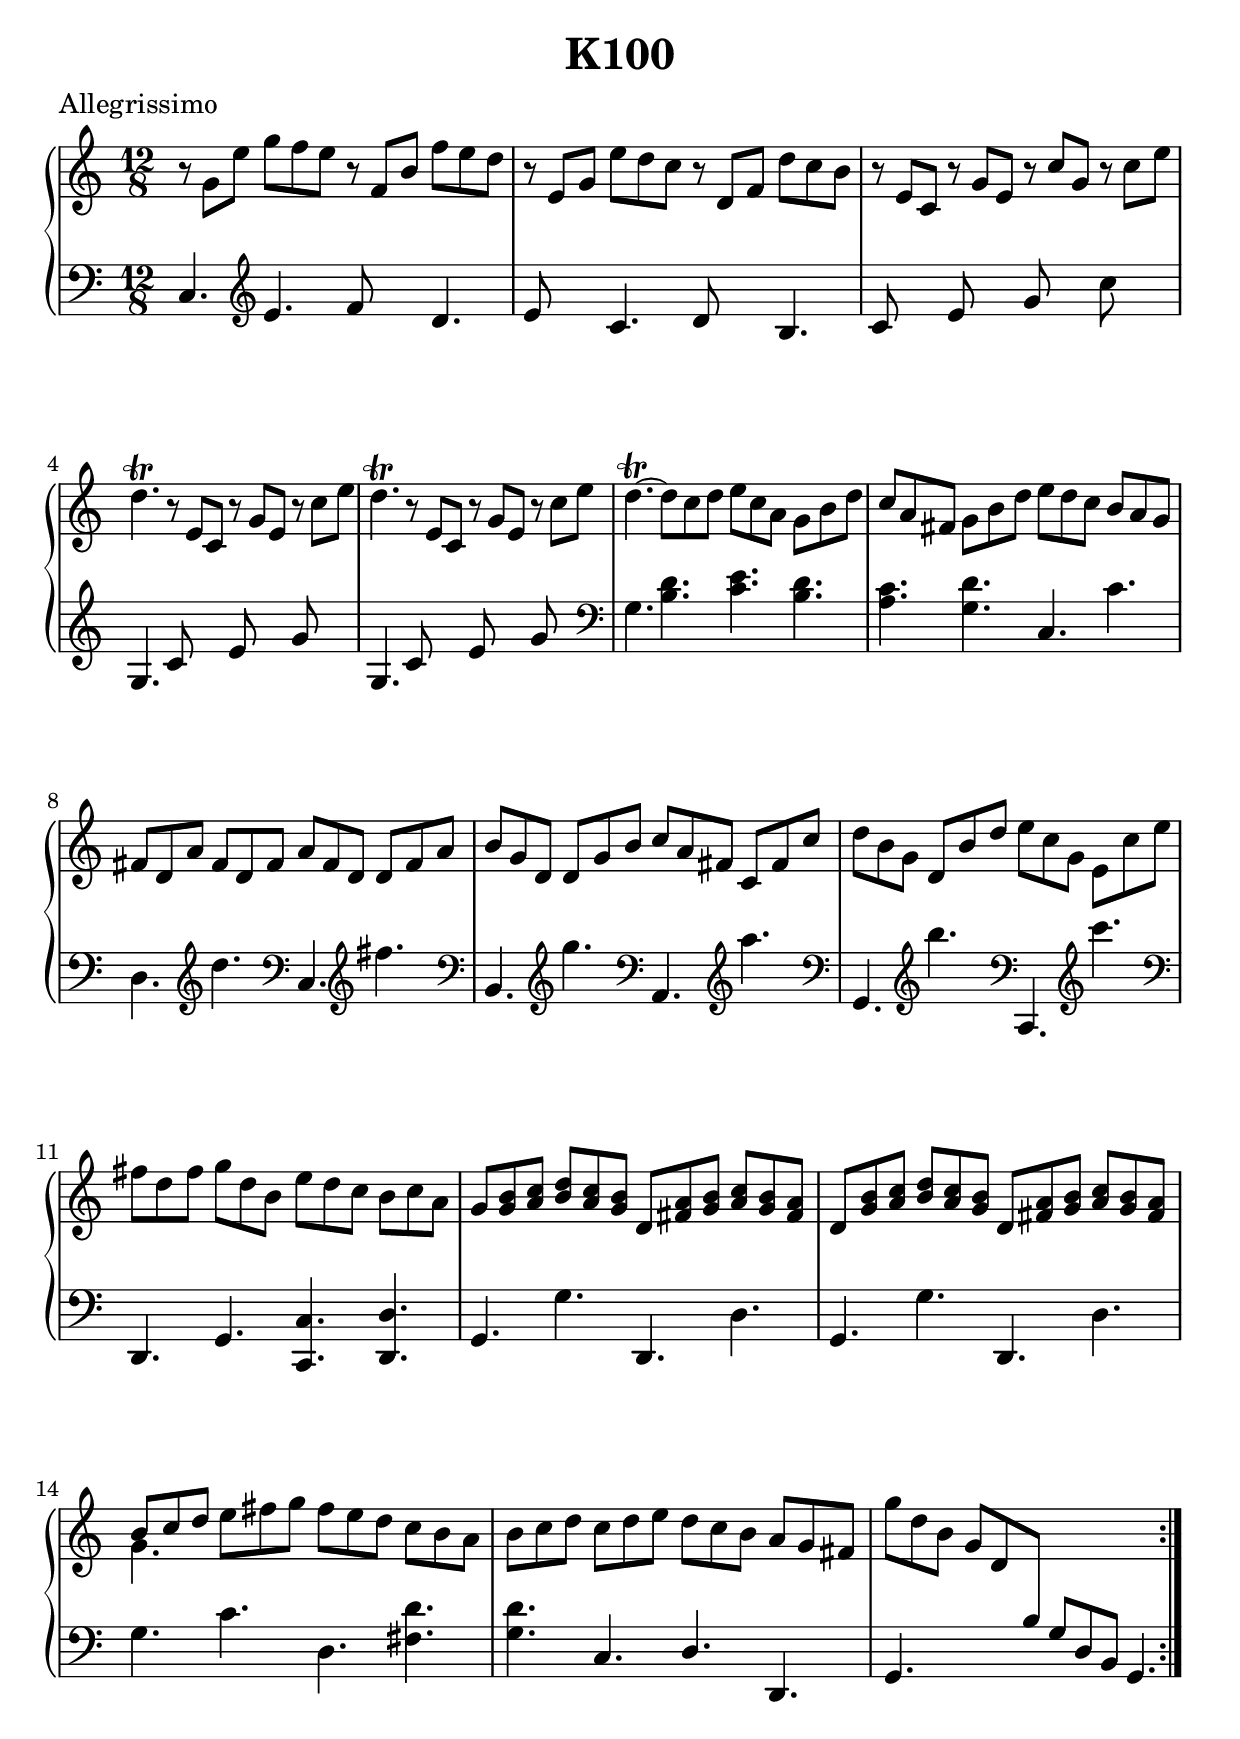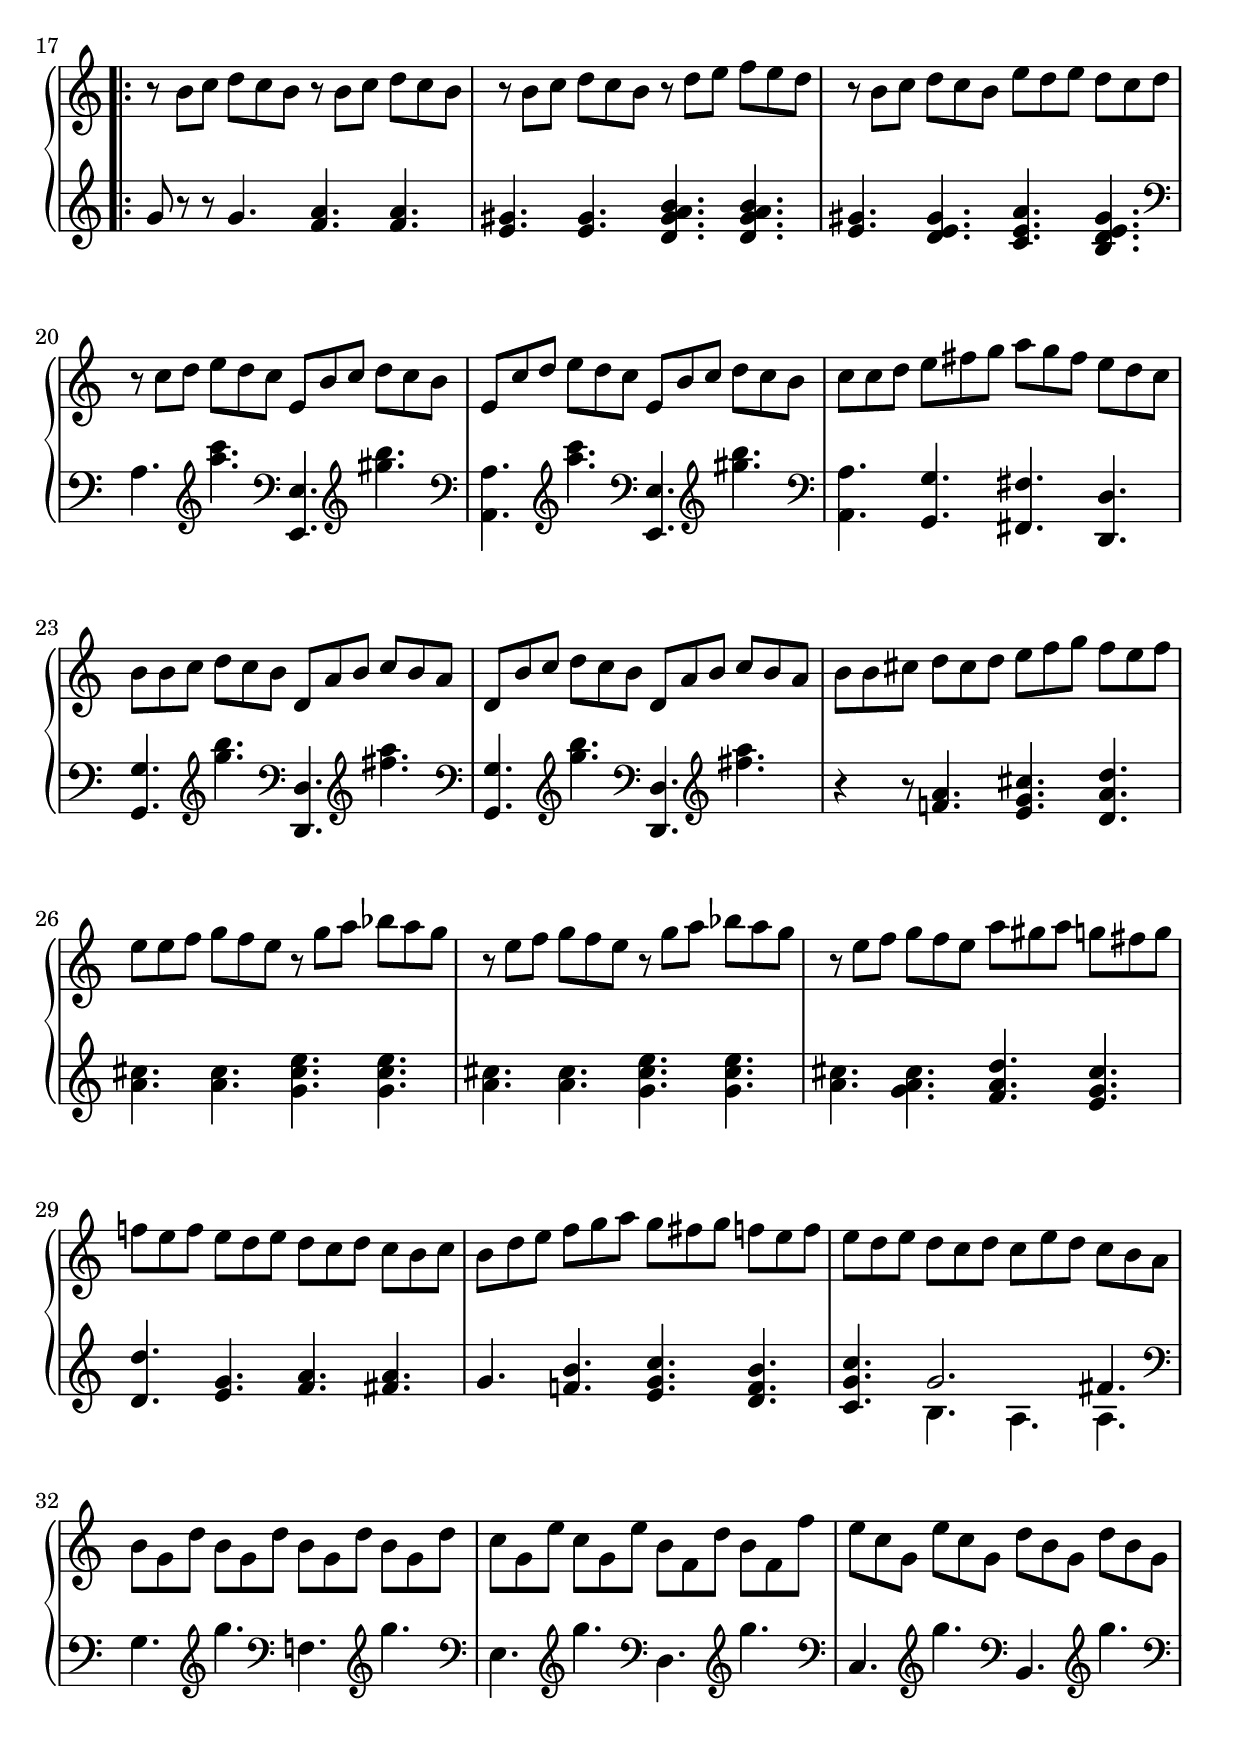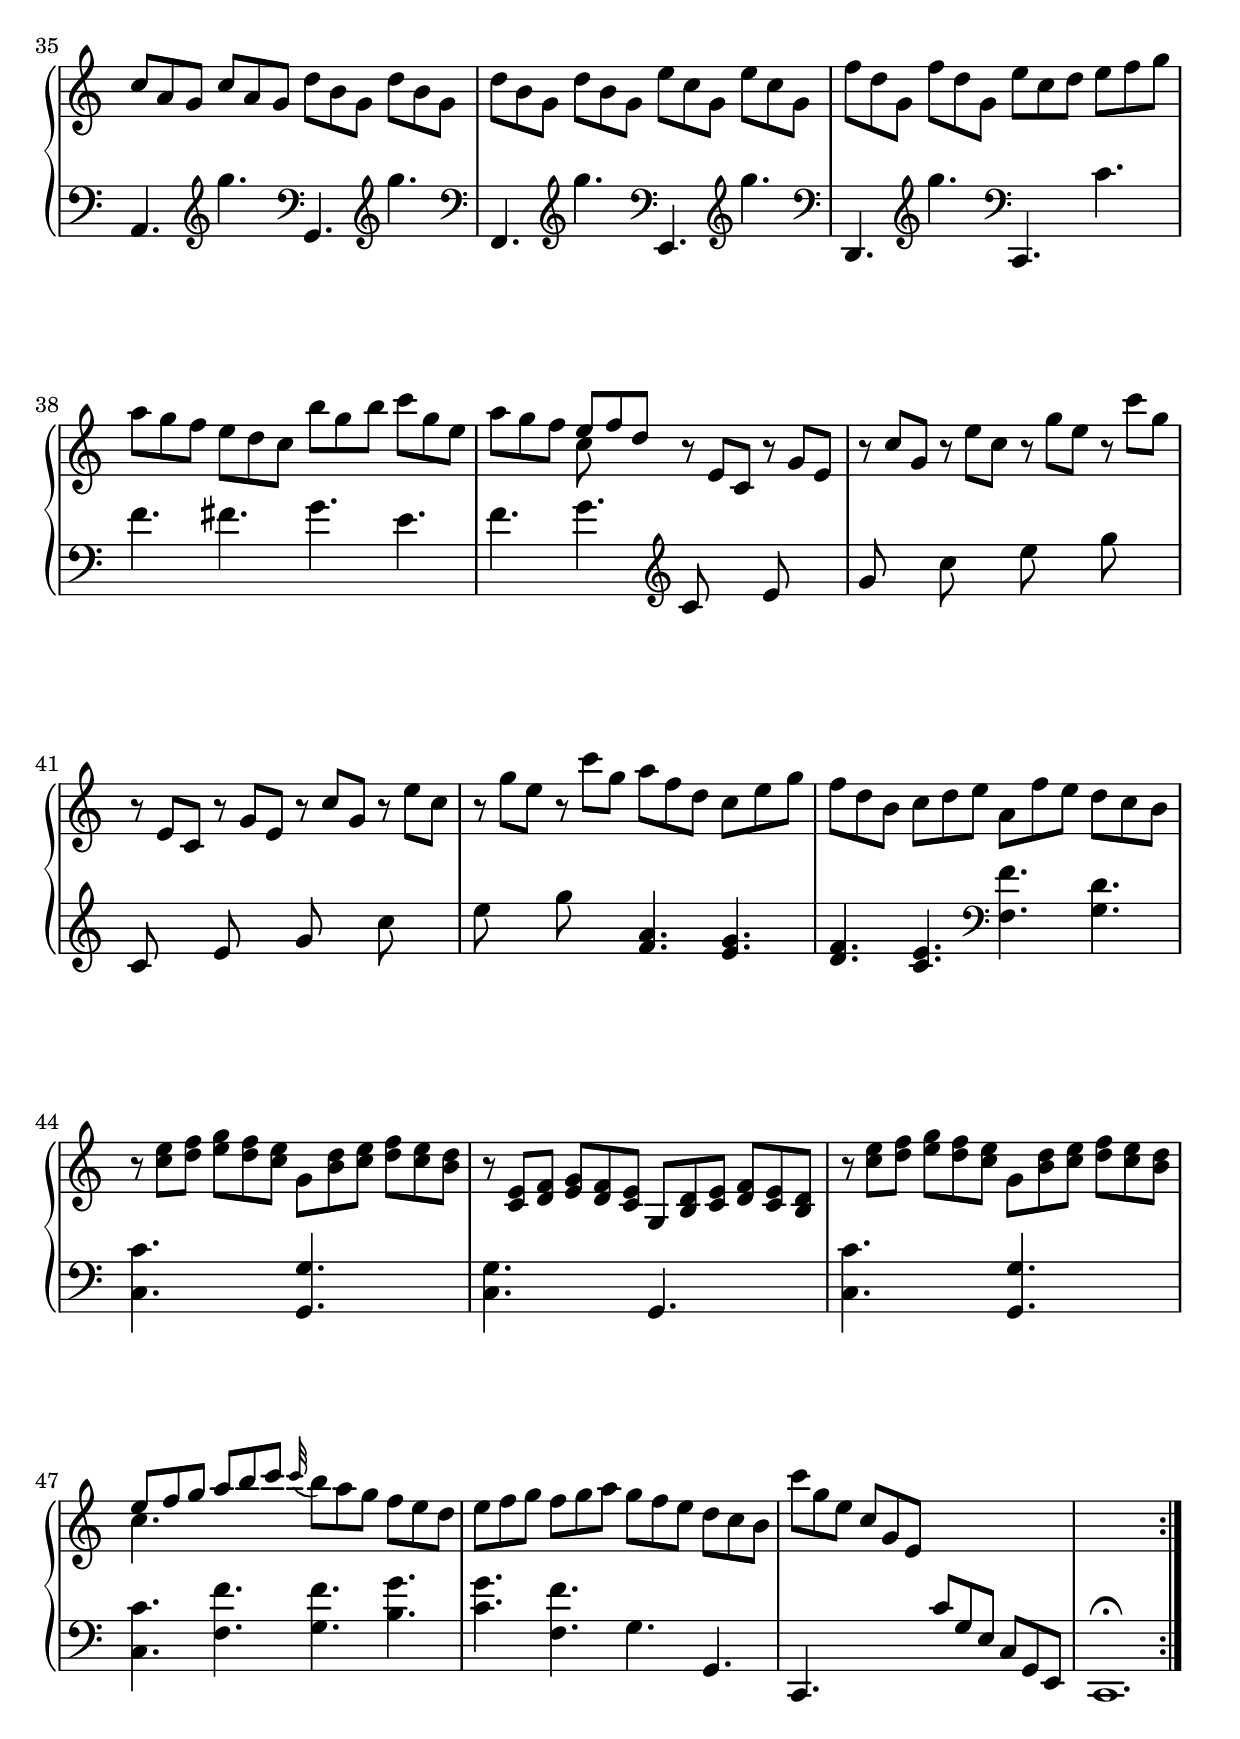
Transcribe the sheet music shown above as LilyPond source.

\version "2.18.2"

#(set-global-staff-size 24)

\paper {
  #(set-paper-size "a4")
  print-page-number = ##f
  between-system-padding = #0.1
  between-system-space = #0.1
  ragged-last-bottom = ##f
  ragged-bottom = ##f
}

breaks = {s1.*16 \pageBreak}

\version "2.18.2"

su = \stemUp
sd = \stemDown
sn = \stemNeutral
tu = \tieUp
td = \tieDown
tn = \tieNeutral
cstr = \change Staff = "right"
cstl = \change Staff = "left"

\header {
  title = "K100"
  meter = "Allegrissimo"
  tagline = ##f
}

global = {
  \key c \major
  \time 12/8
}

right = \relative c'' {
  \global
 
  \repeat volta 2 {
    r8 g e' g f e r f, b f' e d
    r8 e, g e' d c r d, f d' c b
    r e, c r g' e r c' g r c e
    
    d4.-\trill r8 e, c r g' e r c' e
    d4.-\trill r8 e, c r g' e r c' e
    d4.-\trill ~ d8 c d e c a g b d
    
    c a fis g b d e d c b a g
    fis d a' fis d fis a fis d d fis a
    b g d d g b c a fis c fis c'
    
    d b g d b' d e c g \sd e c' e \sn
    fis d fis g d b e d c b c a \su 
    << { s b c d c b s a b c b a } { g g a b a g d fis g a g fis } >>
    
    << { s b c d c b s a b c b a } { d, g a b a g d fis g a g fis } >>
    \sn << { b c d } \\ { g,4. } >> e'8 fis g fis e d c b a
    b c d c d e d c b a g fis
    g' d b \su g d \cstl b g d b g4. \sn 
  }
  
  \repeat volta 2 {
    \cstr r8 b'' c d c b r b c d c b
    r b c d c b r d e f e d
    r b c d c b e d e d c d
    
    r c d e d c e, b' c d c b
    e, c' d e d c e, b' c d c b
    c c d e fis g a g fis e d c
    
    b b c d c b \su d, a' b c b a
    d, b' c \sd d c b \su d, a' b c b a
    \sn b b cis d cis d e f g f e f
    
    e e f g f e r g a bes a g
    r e f g f e r g a bes a g
    r e f g f e a gis a g fis g
    
    f! e f e d e d c d c b c
    b d e f g a g fis g f e f
    e d e d c d c e d c b a
    
    \sd b g d' b g d' b g d' b g d'
    c g e' c g e' b f d' b f f'
    e c g e' c g d' b g d' b g
    
    \sn c a g c a g d' b g d' b g
    d' b g d' b g e' c g e' c g
    f' d g, f'd g, e' c d e f g
    
    a g f e d c b' g b c g e
    a g f << { e f d } \\ { c } >> r e, c r g' e
    r c' g r e' c r g' e r c' g

    r e, c r g' e r c' g r e' c
    r g' e r c' g a f d c e g
    f d b c d e a, f' e d c b
    
    r << { e f g f e s d e f e d } { c d e d c g b c d c b } >>
    r << { e, f g f e s d e f e d } { c d e d c g b c d c b } >>
    r << { e' f g f e s d e f e d } { c d e d c g b c d c b } >>
    
    << { e f g a[ b c] } \\ { c,4. } >>  \appoggiatura c'32 b8 a g f e d
    e f g f g a g f e d c b
    c' g e \su c g e \cstl c g e c g e
    c1.-\fermata
  }
}
 
left = \relative c {
  \global
  
  \repeat volta 2 {
    c4. \clef treble e' f8 s4 d4.
    e8 s4 c4. d8 s4 b4.
    c8 s4 e8 s4 g8 s4 c8 s4
    
    g,4. c8 s4 e8 s4 g8 s4
    g,4. c8 s4 e8 s4 g8 s4
    \clef bass g,4. <b d> <c e> <b d>    
    <a c> <g d'> c, c'
    
    << { \sn s4. \clef treble d' s \clef treble fis
        s \clef treble g s \clef treble a
        s \clef treble b s \clef treble c
      } \\
      { \sn \clef bass d,,,4. s \clef bass c s
        \clef bass b s \clef bass a s
        \clef bass g s \clef bass c, s
    } >>
    
    \clef bass d g <c, c'> <d d'>
    g g' d, d'
    g, g' d, d'
    
    g c d, <fis d'>
    <g d'> c, \once \su d d,
    g s s2.
  }
  \once \set Staff.explicitClefVisibility = #end-of-line-invisible 
  
  \repeat volta 2 {
    \clef treble g''8 r r g4. <f a> <f a> 
    <e gis> <e gis> <d gis a b> <d gis a b>
    <e gis> <d e gis> <c e a> <b d e gis>
    
    << { \sn \clef bass a s \clef bass <e, e'> s
         \clef bass <a a'> s \clef bass <e e'> s } \\
       { \sn s \clef treble <a''' c> s \clef treble <gis b>
         s \clef treble <a c> s \clef treble <gis b> } >>
    \clef bass <a,,, a'> <g g'> <fis fis'> <d d'>
     
    << { \sn \clef bass <g g'> s \clef bass <d d'> s
         \clef bass <g g'> s \clef bass <d d'> s } \\
       { \sn s \clef treble <g''' b> s \clef treble <fis a>
         s \clef treble <g b> s \clef treble <fis a> } >>
     r4 r8 <f,! a>4. <e g cis> <d a' d>
     
     \sd <a' cis> <a cis> <g cis e> <g cis e>
     <a cis> <a cis> <g cis e> <g cis e>
     <a cis> <g a cis> \sn <f a d> <e g cis>
     
     <d d'> <e g> <f a> <fis a>
     g <f! b> <e g c> <d f b>
     <c g' c> << { g'2. fis4. } \\ { b,4. a a } >>
     
     << { \sn \clef bass g s \clef bass f! s
          \clef bass e s \clef bass d s
          \clef bass c s \clef bass b s
          \clef bass a s \clef bass g s
          \clef bass f s \clef bass e s
          \clef bass d s \clef bass c } \\
        { \sn s \clef treble g'''' s \clef treble g
          s \clef treble g s \clef treble g
          s \clef treble g s \clef treble g
          s \clef treble g s \clef treble g
          s \clef treble g s \clef treble g
          s \clef treble g } >> c,,
      
     f fis g  e
     f g \clef treble c,8 s4 e8 s4
     g8 s4 c8 s4 e8 s4 g8 s4
     
     c,,8 s4 e8 s4 g8 s4 c8 s4 
     e8 s4 g8 s4 <f, a>4. <e g>
     <d f> <c e> \clef bass <f, f'> <g d'>
     
     <c, c'> s <g g'> s
     <c g'> s g s
     <c c'> s <g g'> s
     
     <c c'> <f f'> <g f'> <b g'>
     <c g'> <f, f'> g g,
     c, s s2.
     s1.
  }
}

\score {
  \new PianoStaff <<
    \new Staff = "right" {
      << 
        \breaks
        \right
      >>
    }
    \new Staff = "left" { 
      <<
        \breaks
        \clef bass \left 
      >>
    }
  >>
  \layout { indent = 0 }
}

